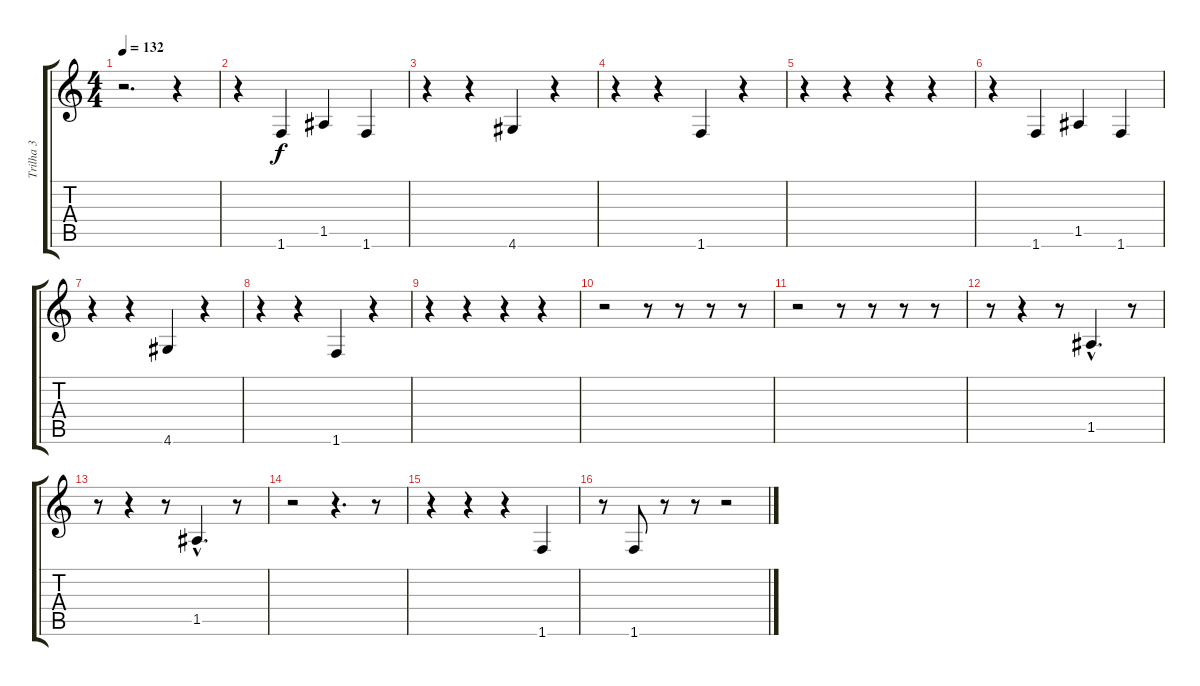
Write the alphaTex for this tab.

\track ("Trilha 3" "Trilha 3") {instrument electricbasspick}
\staff {score tabs}
\tuning (E4 B3 G3 D3 A2 E2) {hide}
\ts (4 4)
\tempo 132
\clef g2
\ks c
r.2{d dy f} r.4 |
r.4 1.6.4 1.5.4 1.6.4 |
r.4 r.4 4.6.4 r.4 |
r.4 r.4 1.6.4 r.4 |
r.4 r.4 r.4 r.4 |
r.4 1.6.4 1.5.4 1.6.4 |
r.4 r.4 4.6.4 r.4 |
r.4 r.4 1.6.4 r.4 |
r.4 r.4 r.4 r.4 |
r.2 r.8 r.8 r.8 r.8 |
r.2 r.8 r.8 r.8 r.8 |
r.8 r.4 r.8 1.5{hac}.4{d} r.8 |
r.8 r.4 r.8 1.5{hac}.4{d} r.8 |
r.2 r.4{d} r.8 |
r.4 r.4 r.4 1.6.4 |
r.8 1.6.8 r.8 r.8 r.2
